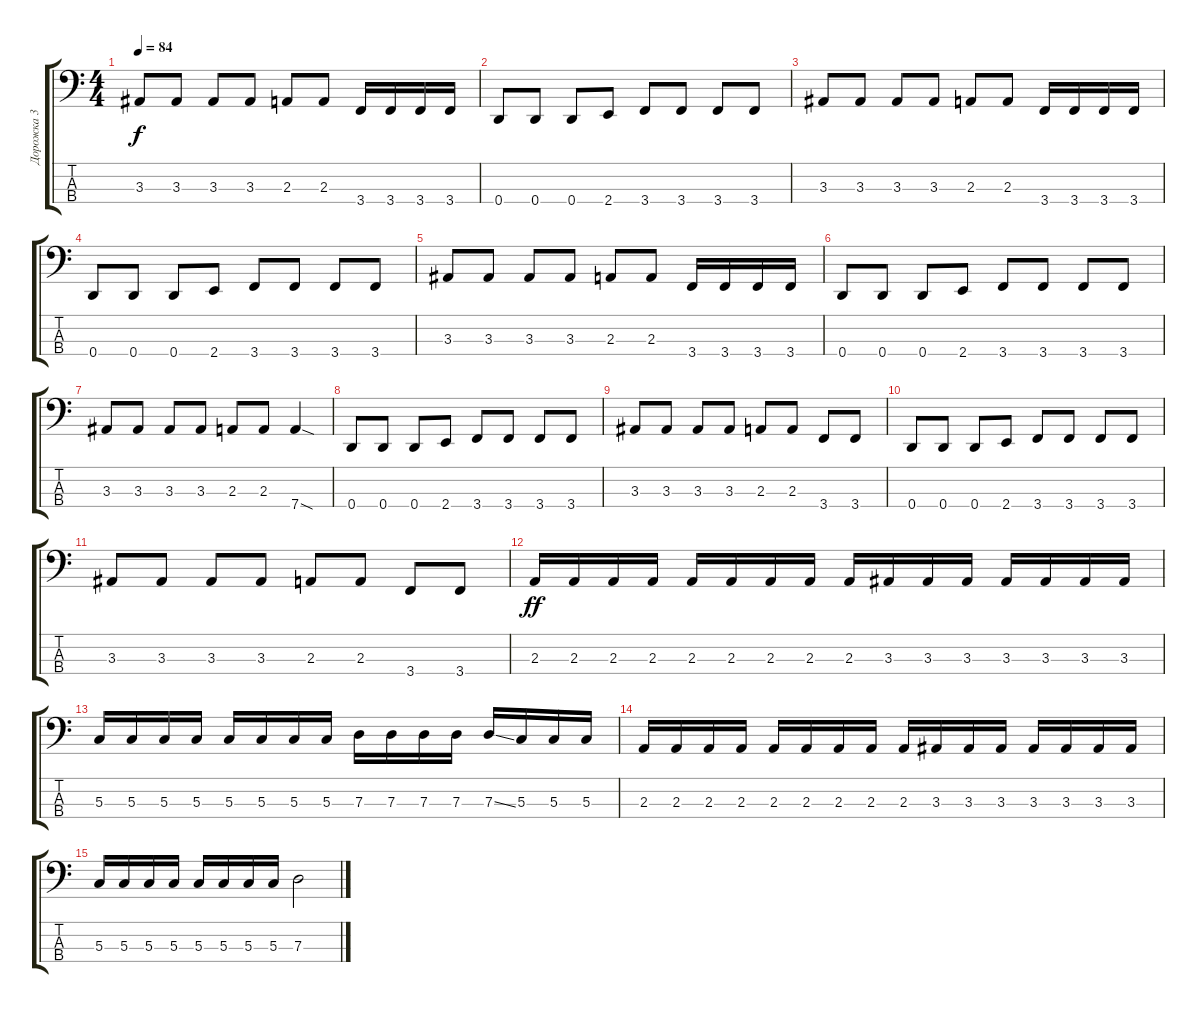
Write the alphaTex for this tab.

\track ("Дорожка 3" "Дорожка 3") {instrument electricbassfinger}
\staff {score tabs}
\tuning (F2 C2 G1 D1) {hide}
\ts (4 4)
\tempo 84
\clef f4
\ks c
3.3.8{dy f} 3.3.8 3.3.8 3.3.8 2.3.8 2.3.8 3.4.16 3.4.16 3.4.16 3.4.16 |
0.4.8 0.4.8 0.4.8 2.4.8 3.4.8 3.4.8 3.4.8 3.4.8 |
3.3.8 3.3.8 3.3.8 3.3.8 2.3.8 2.3.8 3.4.16 3.4.16 3.4.16 3.4.16 |
0.4.8 0.4.8 0.4.8 2.4.8 3.4.8 3.4.8 3.4.8 3.4.8 |
3.3.8 3.3.8 3.3.8 3.3.8 2.3.8 2.3.8 3.4.16 3.4.16 3.4.16 3.4.16 |
0.4.8 0.4.8 0.4.8 2.4.8 3.4.8 3.4.8 3.4.8 3.4.8 |
3.3.8 3.3.8 3.3.8 3.3.8 2.3.8 2.3.8 7.4{sod}.4 |
0.4.8 0.4.8 0.4.8 2.4.8 3.4.8 3.4.8 3.4.8 3.4.8 |
3.3.8 3.3.8 3.3.8 3.3.8 2.3.8 2.3.8 3.4.8 3.4.8 |
0.4.8 0.4.8 0.4.8 2.4.8 3.4.8 3.4.8 3.4.8 3.4.8 |
3.3.8 3.3.8 3.3.8 3.3.8 2.3.8 2.3.8 3.4.8 3.4.8 |
2.3.16{dy ff} 2.3.16 2.3.16 2.3.16 2.3.16 2.3.16 2.3.16 2.3.16 2.3.16 3.3.16 3.3.16 3.3.16 3.3.16 3.3.16 3.3.16 3.3.16 |
5.3.16 5.3.16 5.3.16 5.3.16 5.3.16 5.3.16 5.3.16 5.3.16 7.3.16 7.3.16 7.3.16 7.3.16 7.3{ss}.16 5.3.16 5.3.16 5.3.16 |
2.3.16 2.3.16 2.3.16 2.3.16 2.3.16 2.3.16 2.3.16 2.3.16 2.3.16 3.3.16 3.3.16 3.3.16 3.3.16 3.3.16 3.3.16 3.3.16 |
5.3.16 5.3.16 5.3.16 5.3.16 5.3.16 5.3.16 5.3.16 5.3.16 7.3.2
